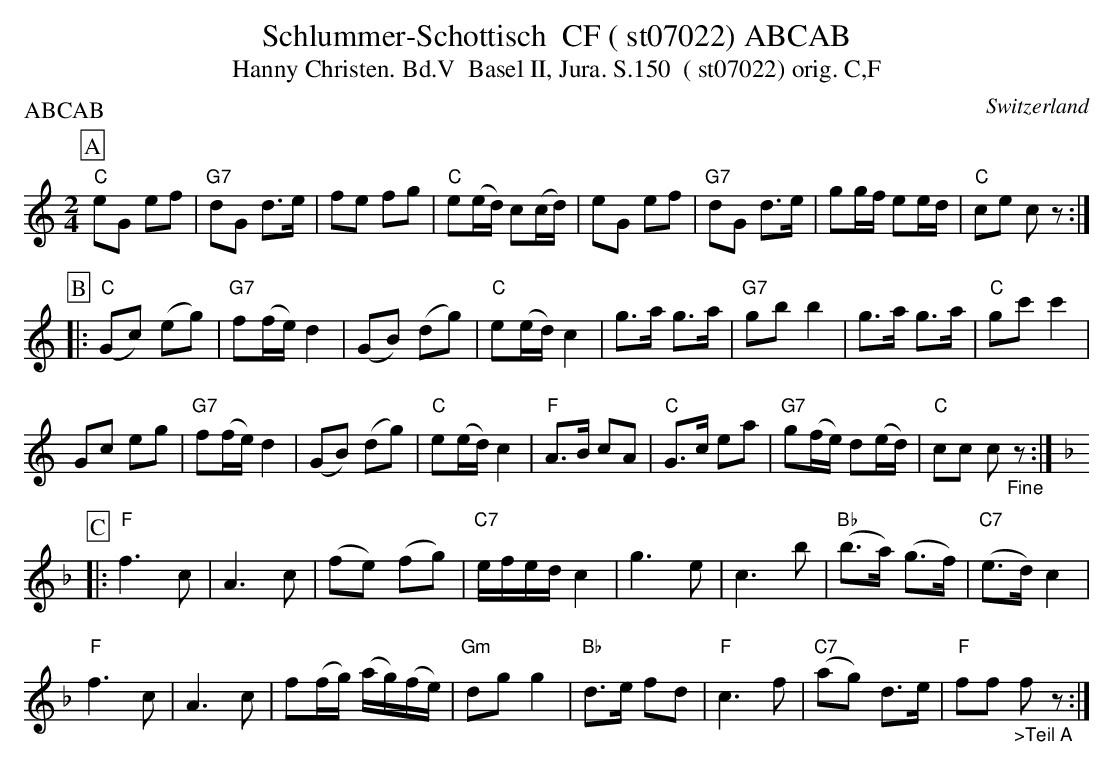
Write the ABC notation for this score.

X:1
T:Schlummer-Schottisch  CF ( st07022) ABCAB
T:Hanny Christen. Bd.V  Basel II, Jura. S.150  ( st07022) orig. C,F
P:ABCAB
M:2/4
L:1/8
O:Switzerland
K:C major
[P:A] "C"eG ef | "G7"dG d>e | fe fg | "C"e(e/d/) c(c/d/) | eG ef | "G7"dG d>e | gg/f/ ee/d/ | "C"ce cz :|
[P:B] |: "C"(Gc) (eg) | "G7"f(f/e/)d2 | (GB) (dg) | "C"e(e/d/)c2 | g>a g>a | "G7"gbb2 | g>a g>a | "C"gc'c'2 |
Gc eg | "G7"f(f/e/)d2 | (GB) (dg) | "C"e(e/d/)c2 | "F"A>B cA | "C"G>c ea | "G7"g(f/e/) d(e/d/) | "C"cc c"_Fine"z :| [K:F]
[P:C] |: "F"f3c | A3c | (fe) (fg) | "C7"e/f/e/d/c2 | g3e | c3b |  ("Bb"b>a) (g>f) | ("C7"e>d)c2 |
"F"f3c | A3c | f(f/g/) (a/g/)(f/e/) | "Gm"dgg2 | "Bb"d>e fd | "F"c3f | ("C7"ag) d>e | "F"ff "_>Teil A"fz :|
W:
